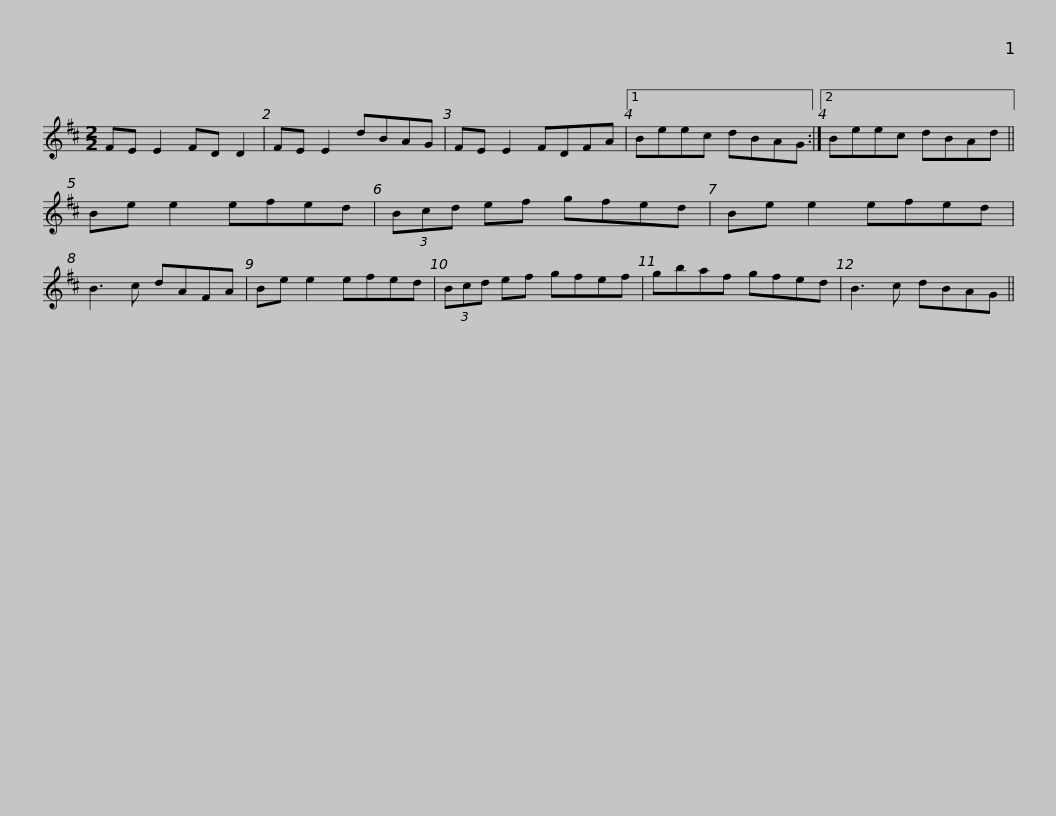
X:1
L:1/8
M:2/2
I:linebreak $
K:D
V:1 treble
V:1
 FE E2 FD D2 | FE E2 dBAG | FE E2 FDFA |1 Beec dBAG :|2 Beec dBAd || %5
 Be e2 efed |$ (3Bcd ef gfed | Be e2 efed | B3 c dAFA | Be e2 efed | %10
 (3Bcd ef gfef |$ gbaf gfed | B3 c dBAG || %13
